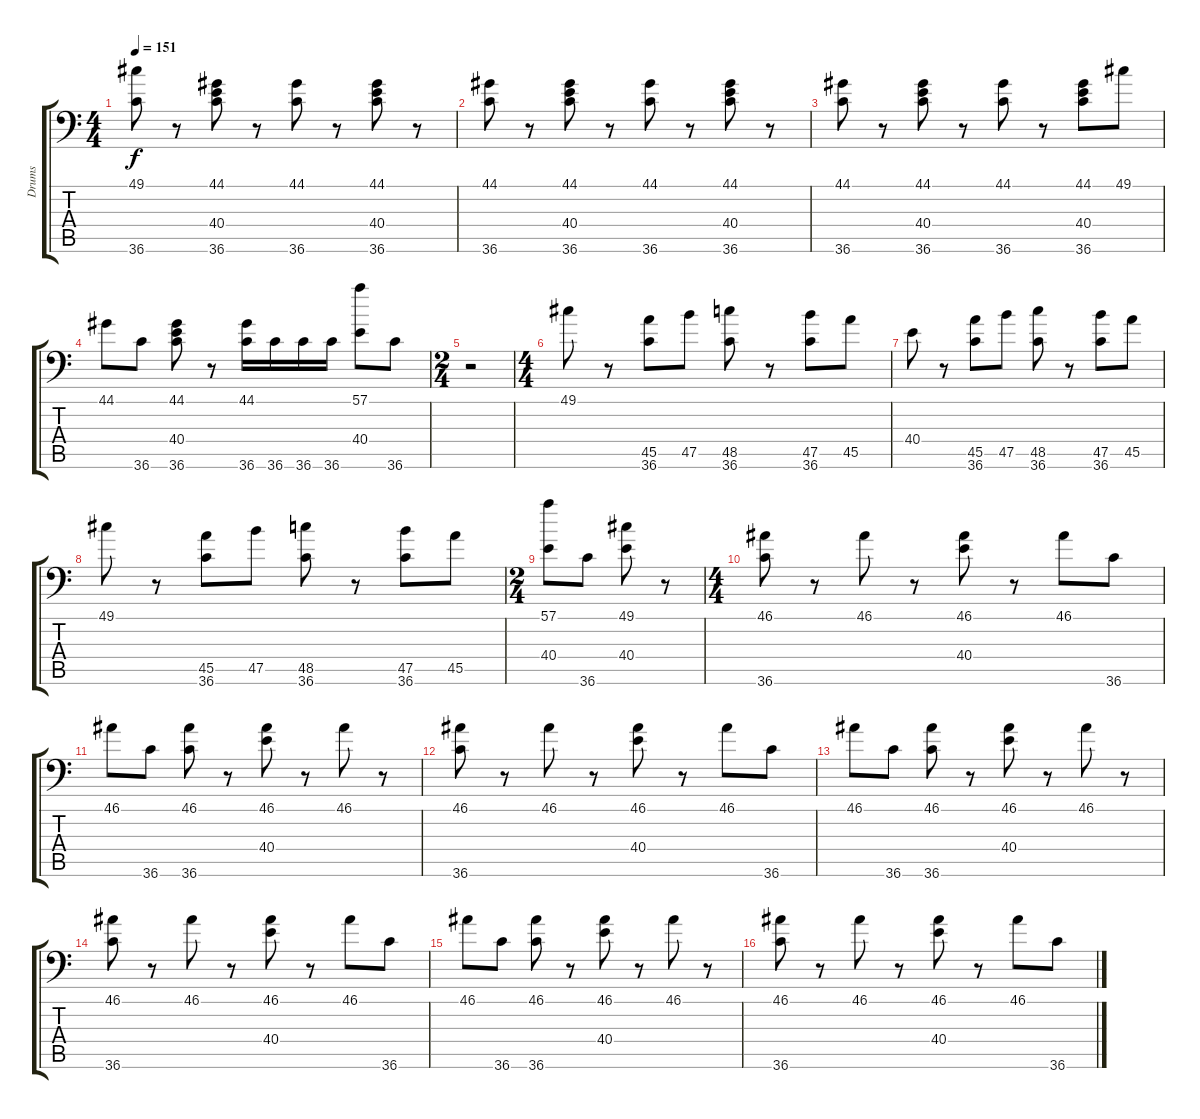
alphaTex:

\track ("Drums" "Drums") {instrument acousticgrandpiano}
\staff {score tabs}
\tuning (C-1 C-1 C-1 C-1 C-1 C-1) {hide}
\ts (4 4)
\tempo 151
\clef f4
\ks c
(49.1 36.6).8{dy f} r.8 (44.1 40.4 36.6).8 r.8 (44.1 36.6).8 r.8 (44.1 40.4 36.6).8 r.8 |
(44.1 36.6).8 r.8 (44.1 40.4 36.6).8 r.8 (44.1 36.6).8 r.8 (44.1 40.4 36.6).8 r.8 |
(44.1 36.6).8 r.8 (44.1 40.4 36.6).8 r.8 (44.1 36.6).8 r.8 (44.1 40.4 36.6).8 49.1.8 |
44.1.8 36.6.8 (44.1 40.4 36.6).8 r.8 (44.1 36.6).16 36.6.16 36.6.16 36.6.16 (57.1 40.4).8 36.6.8 |
\ts (2 4)
r.2 |
\ts (4 4)
49.1.8 r.8 (45.5 36.6).8 47.5.8 (48.5 36.6).8 r.8 (47.5 36.6).8 45.5.8 |
40.4.8 r.8 (45.5 36.6).8 47.5.8 (48.5 36.6).8 r.8 (47.5 36.6).8 45.5.8 |
49.1.8 r.8 (45.5 36.6).8 47.5.8 (48.5 36.6).8 r.8 (47.5 36.6).8 45.5.8 |
\ts (2 4)
(57.1 40.4).8 36.6.8 (49.1 40.4).8 r.8 |
\ts (4 4)
(46.1 36.6).8 r.8 46.1.8 r.8 (46.1 40.4).8 r.8 46.1.8 36.6.8 |
46.1.8 36.6.8 (46.1 36.6).8 r.8 (46.1 40.4).8 r.8 46.1.8 r.8 |
(46.1 36.6).8 r.8 46.1.8 r.8 (46.1 40.4).8 r.8 46.1.8 36.6.8 |
46.1.8 36.6.8 (46.1 36.6).8 r.8 (46.1 40.4).8 r.8 46.1.8 r.8 |
(46.1 36.6).8 r.8 46.1.8 r.8 (46.1 40.4).8 r.8 46.1.8 36.6.8 |
46.1.8 36.6.8 (46.1 36.6).8 r.8 (46.1 40.4).8 r.8 46.1.8 r.8 |
(46.1 36.6).8 r.8 46.1.8 r.8 (46.1 40.4).8 r.8 46.1.8 36.6.8
